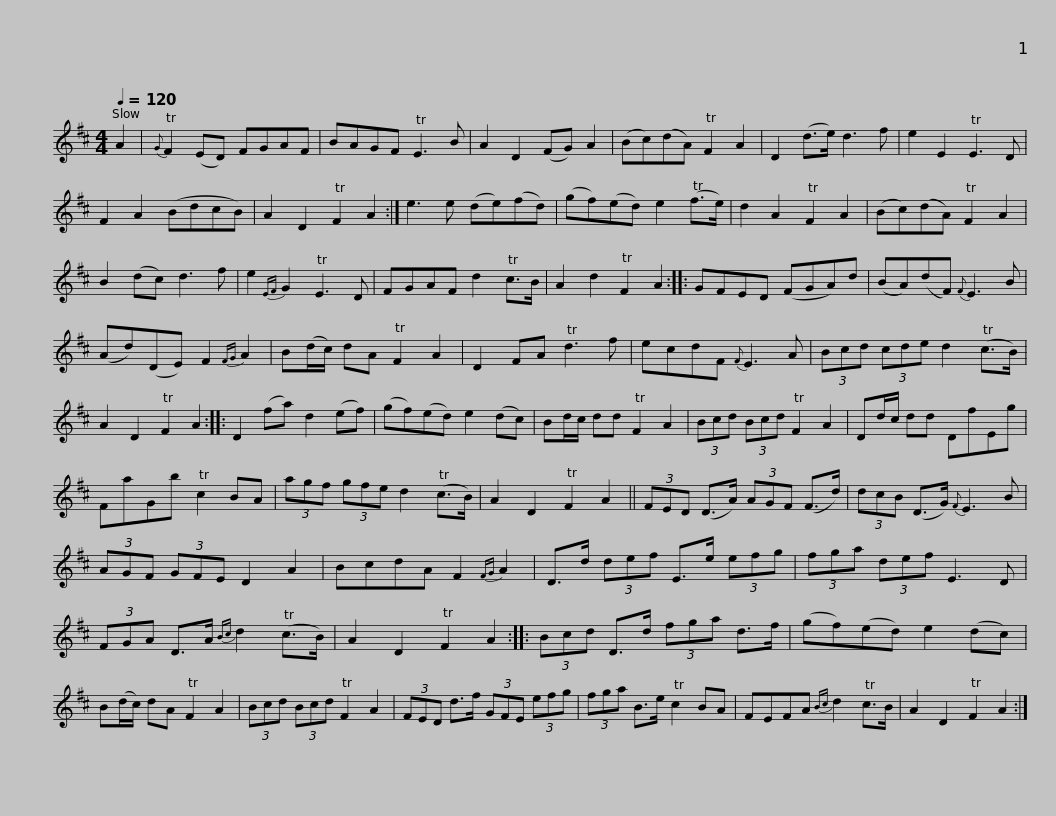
X:1
L:1/8
Q:1/4=120
M:4/4
I:linebreak $
K:D
V:1 treble
V:1
 A2 |{G} TF2 (ED) FGAF | BAGF TE3 B | A2 D2 (FG) A2 | (Bc)(dA) TF2 A2 | %5
 D2 (d>e) d3 f | e2 E2 TE3 D |$ F2 A2 (BdcB) | A2 D2 TF2 A2 :| e3 e (de)(fd) | %10
 (gf)(ed) e2 (Tf>e) | d2 A2 TF2 A2 | (Bc)(dA) TF2 A2 | B2 (dc) d3 f |$ e2{EF} G2 TE3 D | %15
 FGAF d2 Tc>B | A2 d2 TF2 A2 :: GFED (FGA)d | (BA)(dF){F} E3 B | (Ad)(DE) F2{FG} A2 |$ %20
 B(d/c/) dA TF2 A2 | D2 FA Td3 f | ecdF{F} E3 A | (3Bcd (3cde d2 (Tc>B) | A2 D2 TF2 A2 :: %25
 D2 (fa) d2 (ef) |$ (gf)(ed) e2 (dc) | Bd/c/ dd TF2 A2 | (3Bcd (3Bcd TF2 A2 | Dd/c/ dd DfEg | %30
 FaGb Tc2 BA |$ (3agf (3gfe d2 (Tc>B) | A2 D2 TF2 A2 || (3FED (D>A) (3AGF (F>d) | (3dcB (D>G){F} E3 B | %35
 (3AGF (3GFE D2 A2 |$ BcdA F2{FG} A2 | D>d (3def E>e (3efg | (3fga (3def E3 D | (3FGA D>A{Bc} d2 (Tc>B) | %40
 A2 D2 TF2 A2 ::$ (3Bcd D>d (3fga d>f | (gf)(ed) e2 (dc) | B(d/c/) dA TF2 A2 | (3Bcd (3Bcd TF2 A2 | %45
 (3FED d>f (3GFE (3efg |$ (3fga B>e Tc2 BA | FEFA{Bc} d2 Tc>B | A2 D2 TF2 A2 :| %49
